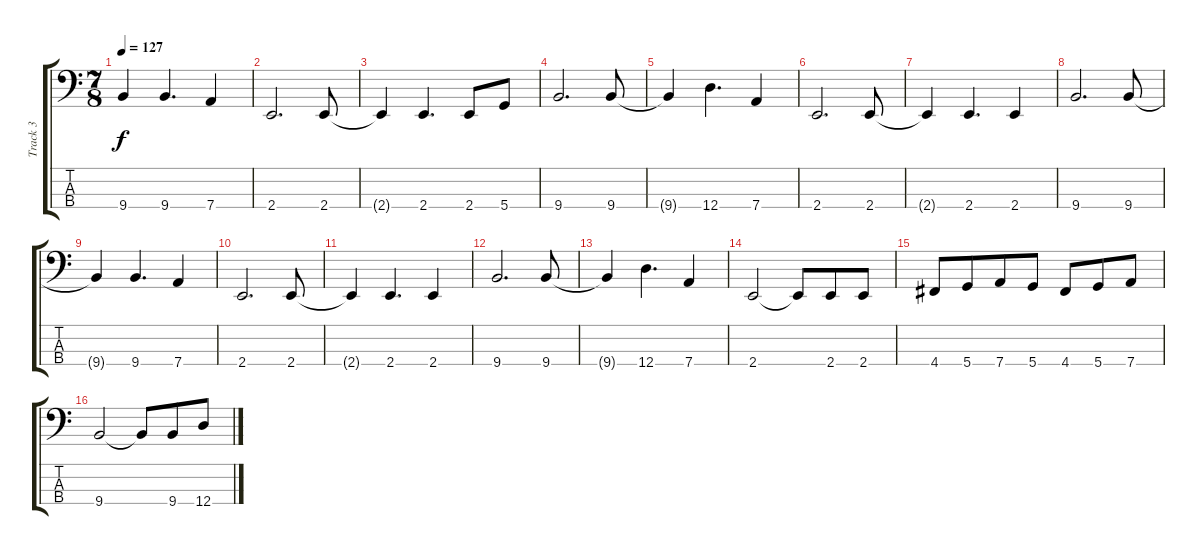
\track ("Track 3" "Track 3") {instrument electricbasspick}
\staff {score tabs}
\tuning (G2 D2 A1 D1) {hide}
\ts (7 8)
\tempo 127
\clef f4
\ks c
9.4{t}.4{dy f} 9.4.4{d} 7.4.4 |
2.4.2{d} 2.4.8 |
2.4{t}.4 2.4.4{d} 2.4.8 5.4.8 |
9.4.2{d} 9.4.8 |
9.4{t}.4 12.4.4{d} 7.4.4 |
2.4.2{d} 2.4.8 |
2.4{t}.4 2.4.4{d} 2.4.4 |
9.4.2{d} 9.4.8 |
9.4{t}.4 9.4.4{d} 7.4.4 |
2.4.2{d} 2.4.8 |
2.4{t}.4 2.4.4{d} 2.4.4 |
9.4.2{d} 9.4.8 |
9.4{t}.4 12.4.4{d} 7.4.4 |
2.4.2 2.4{t}.8 2.4.8 2.4.8 |
4.4.8 5.4.8 7.4.8 5.4.8 4.4.8 5.4.8 7.4.8 |
9.4.2 9.4{t}.8 9.4.8 12.4.8
